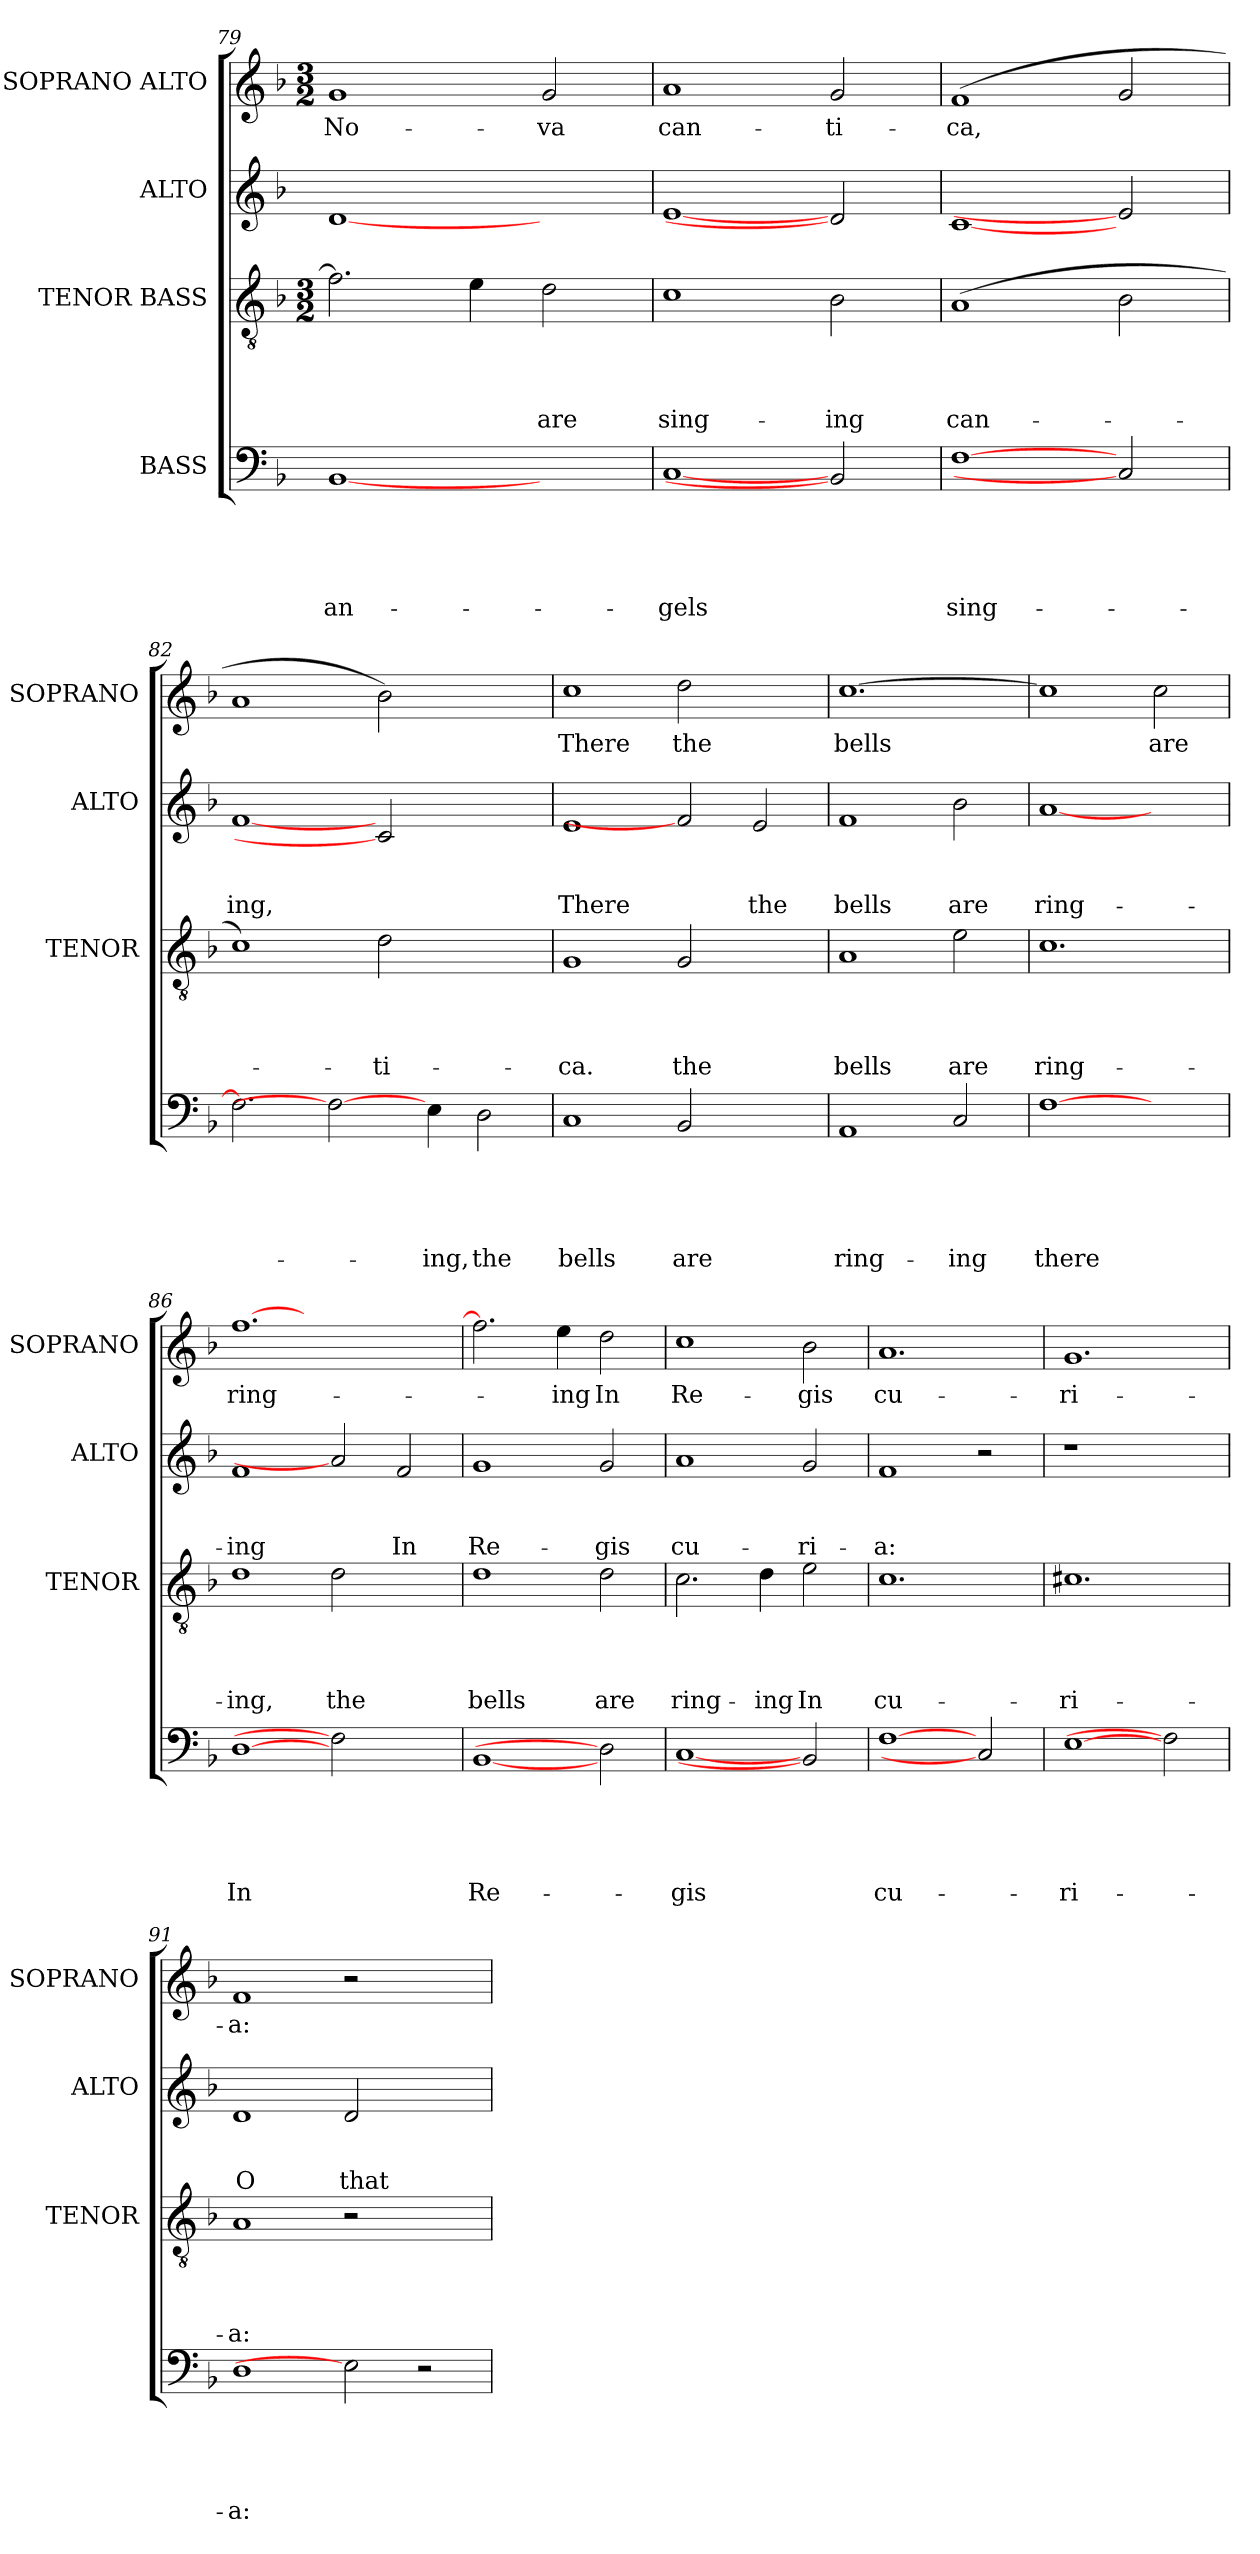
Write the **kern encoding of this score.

**kern	**text	**text	**text	**text	**text	**kern	**text	**text	**text	**text	**kern	**text	**text	**text	**kern	**text
*part4	*part4	*part4	*part4	*part4	*part4	*part3	*part3	*part3	*part3	*part3	*part2	*part2	*part2	*part2	*part1	*part1
*staff4	*staff4	*staff4	*staff4	*staff4	*staff4	*staff3	*staff3	*staff3	*staff3	*staff3	*staff2	*staff2	*staff2	*staff2	*staff1	*staff1
*I"BASS	*	*	*	*	*	*I"TENOR BASS	*	*	*	*	*I"ALTO	*	*	*	*I"SOPRANO ALTO	*
*	*	*	*	*	*	*I'TENOR	*	*	*	*	*I'ALTO	*	*	*	*I'SOPRANO	*
*clefF4	*	*	*	*	*	*clefGv2	*	*	*	*	*clefG2	*	*	*	*clefG2	*
*k[b-]	*	*	*	*	*	*k[b-]	*	*	*	*	*k[b-]	*	*	*	*k[b-]	*
*F:	*	*	*	*	*	*F:	*	*	*	*	*F:	*	*	*	*F:	*
*	*	*	*	*	*	*M3/2	*	*	*	*	*	*	*	*	*M3/2	*
=79	=79	=79	=79	=79	=79	=79	=79	=79	=79	=79	=79	=79	=79	=79	=79	=79
!	!	!	!	!	!LO:LY:b	!	!	!	!	!	!	!	!	!	!	!LO:LY:b
[1BB-	.	.	.	.	an-	2.f\]	.	.	.	.	[1d	.	.	.	1g	No-
.	.	.	.	.	.	4e\	.	.	.	.	.	.	.	.	.	.
!	!	!	!	!	!	!	!	!	!	!LO:LY:b	!	!	!	!	!	!LO:LY:b
2ryy	.	.	.	.	.	2d\	.	.	.	are	2ryy	.	.	.	2g/	-va
!!LO:PB:g=z
=80	=80	=80	=80	=80	=80	=80	=80	=80	=80	=80	=80	=80	=80	=80	=80	=80
!	!	!	!	!	!LO:LY:b	!	!	!	!	!LO:LY:b	!	!	!	!	!	!LO:LY:b
[1C	.	.	.	.	-gels	1c	.	.	.	sing-	[1e	.	.	.	1a	can-
!	!	!	!	!	!	!	!	!	!	!LO:LY:b	!	!	!	!	!	!LO:LY:b
2BB-]	.	.	.	.	.	2B-\	.	.	.	-ing	2d]	.	.	.	2g/	-ti-
=81	=81	=81	=81	=81	=81	=81	=81	=81	=81	=81	=81	=81	=81	=81	=81	=81
!	!	!	!	!	!LO:LY:b	!	!	!	!	!LO:LY:b	!	!	!	!	!	!LO:LY:b
[>1F	.	.	.	.	sing-	(>1A	.	.	.	can-	[1c	.	.	.	(>1f	-ca,
2C]	.	.	.	.	.	2B-\	.	.	.	.	2e]	.	.	.	2g/	.
=82	=82	=82	=82	=82	=82	=82	=82	=82	=82	=82	=82	=82	=82	=82	=82	=82
!	!	!	!	!	!	!	!	!	!	!	!	!	!	!LO:LY:b	!	!
2.F\]	.	.	.	.	.	1c)	.	.	.	.	[1f	.	.	-ing,	1a	.
2F_	.	.	.	.	.	.	.	.	.	.	.	.	.	.	.	.
!	!	!	!	!	!	!	!	!	!	!LO:LY:b	!	!	!	!	!	!
.	.	.	.	.	.	2d\	.	.	.	-ti-	2c]	.	.	.	2b-\)	.
!	!	!	!	!	!LO:LY:b	!	!	!	!	!	!	!	!	!	!	!
4E\	.	.	.	.	-ing,	.	.	.	.	.	.	.	.	.	.	.
!	!	!	!	!	!LO:LY:b	!	!	!	!	!	!	!	!	!	!	!
2D\	.	.	.	.	the	2ryy	.	.	.	.	2ryy	.	.	.	2ryy	.
=83	=83	=83	=83	=83	=83	=83	=83	=83	=83	=83	=83	=83	=83	=83	=83	=83
!	!	!	!	!	!LO:LY:b	!	!	!	!	!LO:LY:b	!	!	!	!LO:LY:b	!	!LO:LY:b
1C	.	.	.	.	bells	1G	.	.	.	-ca.	1e	.	.	There	1cc	There
!	!	!	!	!	!LO:LY:b	!	!	!	!	!LO:LY:b	!	!	!	!	!	!LO:LY:b
2BB-/	.	.	.	.	are	2G/	.	.	.	the	2f]	.	.	.	2dd\	the
!	!	!	!	!	!	!	!	!	!	!	!	!	!	!LO:LY:b	!	!
2ryy	.	.	.	.	.	2ryy	.	.	.	.	2e/	.	.	the	2ryy	.
=84	=84	=84	=84	=84	=84	=84	=84	=84	=84	=84	=84	=84	=84	=84	=84	=84
!	!	!	!	!	!LO:LY:b	!	!	!	!	!LO:LY:b	!	!	!	!LO:LY:b	!	!LO:LY:b
1AA	.	.	.	.	ring-	1A	.	.	.	bells	1f	.	.	bells	[>1.cc	bells
!	!	!	!	!	!LO:LY:b	!	!	!	!	!LO:LY:b	!	!	!	!LO:LY:b	!	!
2C/	.	.	.	.	-ing	2e\	.	.	.	are	2b-\	.	.	are	.	.
=85	=85	=85	=85	=85	=85	=85	=85	=85	=85	=85	=85	=85	=85	=85	=85	=85
!	!	!	!	!	!LO:LY:b	!	!	!	!	!LO:LY:b	!	!	!	!LO:LY:b	!	!
[1F	.	.	.	.	there	1.c	.	.	.	ring-	[1a	.	.	ring-	1cc]	.
!	!	!	!	!	!	!	!	!	!	!	!	!	!	!	!	!LO:LY:b
2ryy	.	.	.	.	.	.	.	.	.	.	2ryy	.	.	.	2cc\	are
=86	=86	=86	=86	=86	=86	=86	=86	=86	=86	=86	=86	=86	=86	=86	=86	=86
!	!	!	!	!	!LO:LY:b	!	!	!	!	!LO:LY:b	!	!	!	!LO:LY:b	!	!LO:LY:b
[1D	.	.	.	.	In	1d	.	.	.	-ing,	1f	.	.	-ing	[<1.ff	ring-
!	!	!	!	!	!	!	!	!	!	!LO:LY:b	!	!	!	!	!	!
2F]	.	.	.	.	.	2d\	.	.	.	the	2a]	.	.	.	.	.
!	!	!	!	!	!	!	!	!	!	!	!	!	!	!LO:LY:b	!	!
2ryy	.	.	.	.	.	2ryy	.	.	.	.	2f/	.	.	In	2ryy	.
!!LO:LB:g=z
=87	=87	=87	=87	=87	=87	=87	=87	=87	=87	=87	=87	=87	=87	=87	=87	=87
!	!	!	!	!	!LO:LY:b	!	!	!	!	!LO:LY:b	!	!	!	!LO:LY:b	!	!
[1BB-	.	.	.	.	Re-	1d	.	.	.	bells	1g	.	.	Re-	2.ff\]	.
!	!	!	!	!	!	!	!	!	!	!	!	!	!	!	!	!LO:LY:b
.	.	.	.	.	.	.	.	.	.	.	.	.	.	.	4ee\	-ing
!	!	!	!	!	!	!	!	!	!	!LO:LY:b	!	!	!	!LO:LY:b	!	!LO:LY:b
2D]	.	.	.	.	.	2d\	.	.	.	are	2g/	.	.	-gis	2dd\	In
=88	=88	=88	=88	=88	=88	=88	=88	=88	=88	=88	=88	=88	=88	=88	=88	=88
!	!	!	!	!	!LO:LY:b	!	!	!	!	!LO:LY:b	!	!	!	!LO:LY:b	!	!LO:LY:b
[1C	.	.	.	.	-gis	2.c\	.	.	.	ring-	1a	.	.	cu-	1cc	Re-
!	!	!	!	!	!	!	!	!	!	!LO:LY:b	!	!	!	!	!	!
.	.	.	.	.	.	4d\	.	.	.	-ing	.	.	.	.	.	.
!	!	!	!	!	!	!	!	!	!	!LO:LY:b	!	!	!	!LO:LY:b	!	!LO:LY:b
2BB-]	.	.	.	.	.	2e\	.	.	.	In	2g/	.	.	-ri-	2b-\	-gis
=89	=89	=89	=89	=89	=89	=89	=89	=89	=89	=89	=89	=89	=89	=89	=89	=89
!	!	!	!	!	!LO:LY:b	!	!	!	!	!LO:LY:b	!	!	!	!LO:LY:b	!	!LO:LY:b
[1F	.	.	.	.	cu-	1.c	.	.	.	cu-	1f	.	.	-a:	1.a	cu-
2C]	.	.	.	.	.	.	.	.	.	.	2r	.	.	.	.	.
=90	=90	=90	=90	=90	=90	=90	=90	=90	=90	=90	=90	=90	=90	=90	=90	=90
!	!	!	!	!	!LO:LY:b	!	!	!	!	!LO:LY:b	!LO:N:vis=1	!	!	!	!	!LO:LY:b
[1E	.	.	.	.	-ri-	1.c#X	.	.	.	-ri-	1r	.	.	.	1.g	-ri-
2F]	.	.	.	.	.	.	.	.	.	.	2ryy	.	.	.	.	.
=91	=91	=91	=91	=91	=91	=91	=91	=91	=91	=91	=91	=91	=91	=91	=91	=91
!	!	!	!	!	!LO:LY:b	!	!	!	!	!LO:LY:b	!	!	!	!LO:LY:b	!	!LO:LY:b
1D	.	.	.	.	-a:	1A	.	.	.	-a:	1d	.	.	O	1f	-a:
!	!	!	!	!	!	!	!	!	!	!	!	!	!	!LO:LY:b	!	!
2E]	.	.	.	.	.	2r	.	.	.	.	2d/	.	.	that	2r	.
2r	.	.	.	.	.	2ryy	.	.	.	.	2ryy	.	.	.	2ryy	.
=	=	=	=	=	=	=	=	=	=	=	=	=	=	=	=	=
*-	*-	*-	*-	*-	*-	*-	*-	*-	*-	*-	*-	*-	*-	*-	*-	*-
